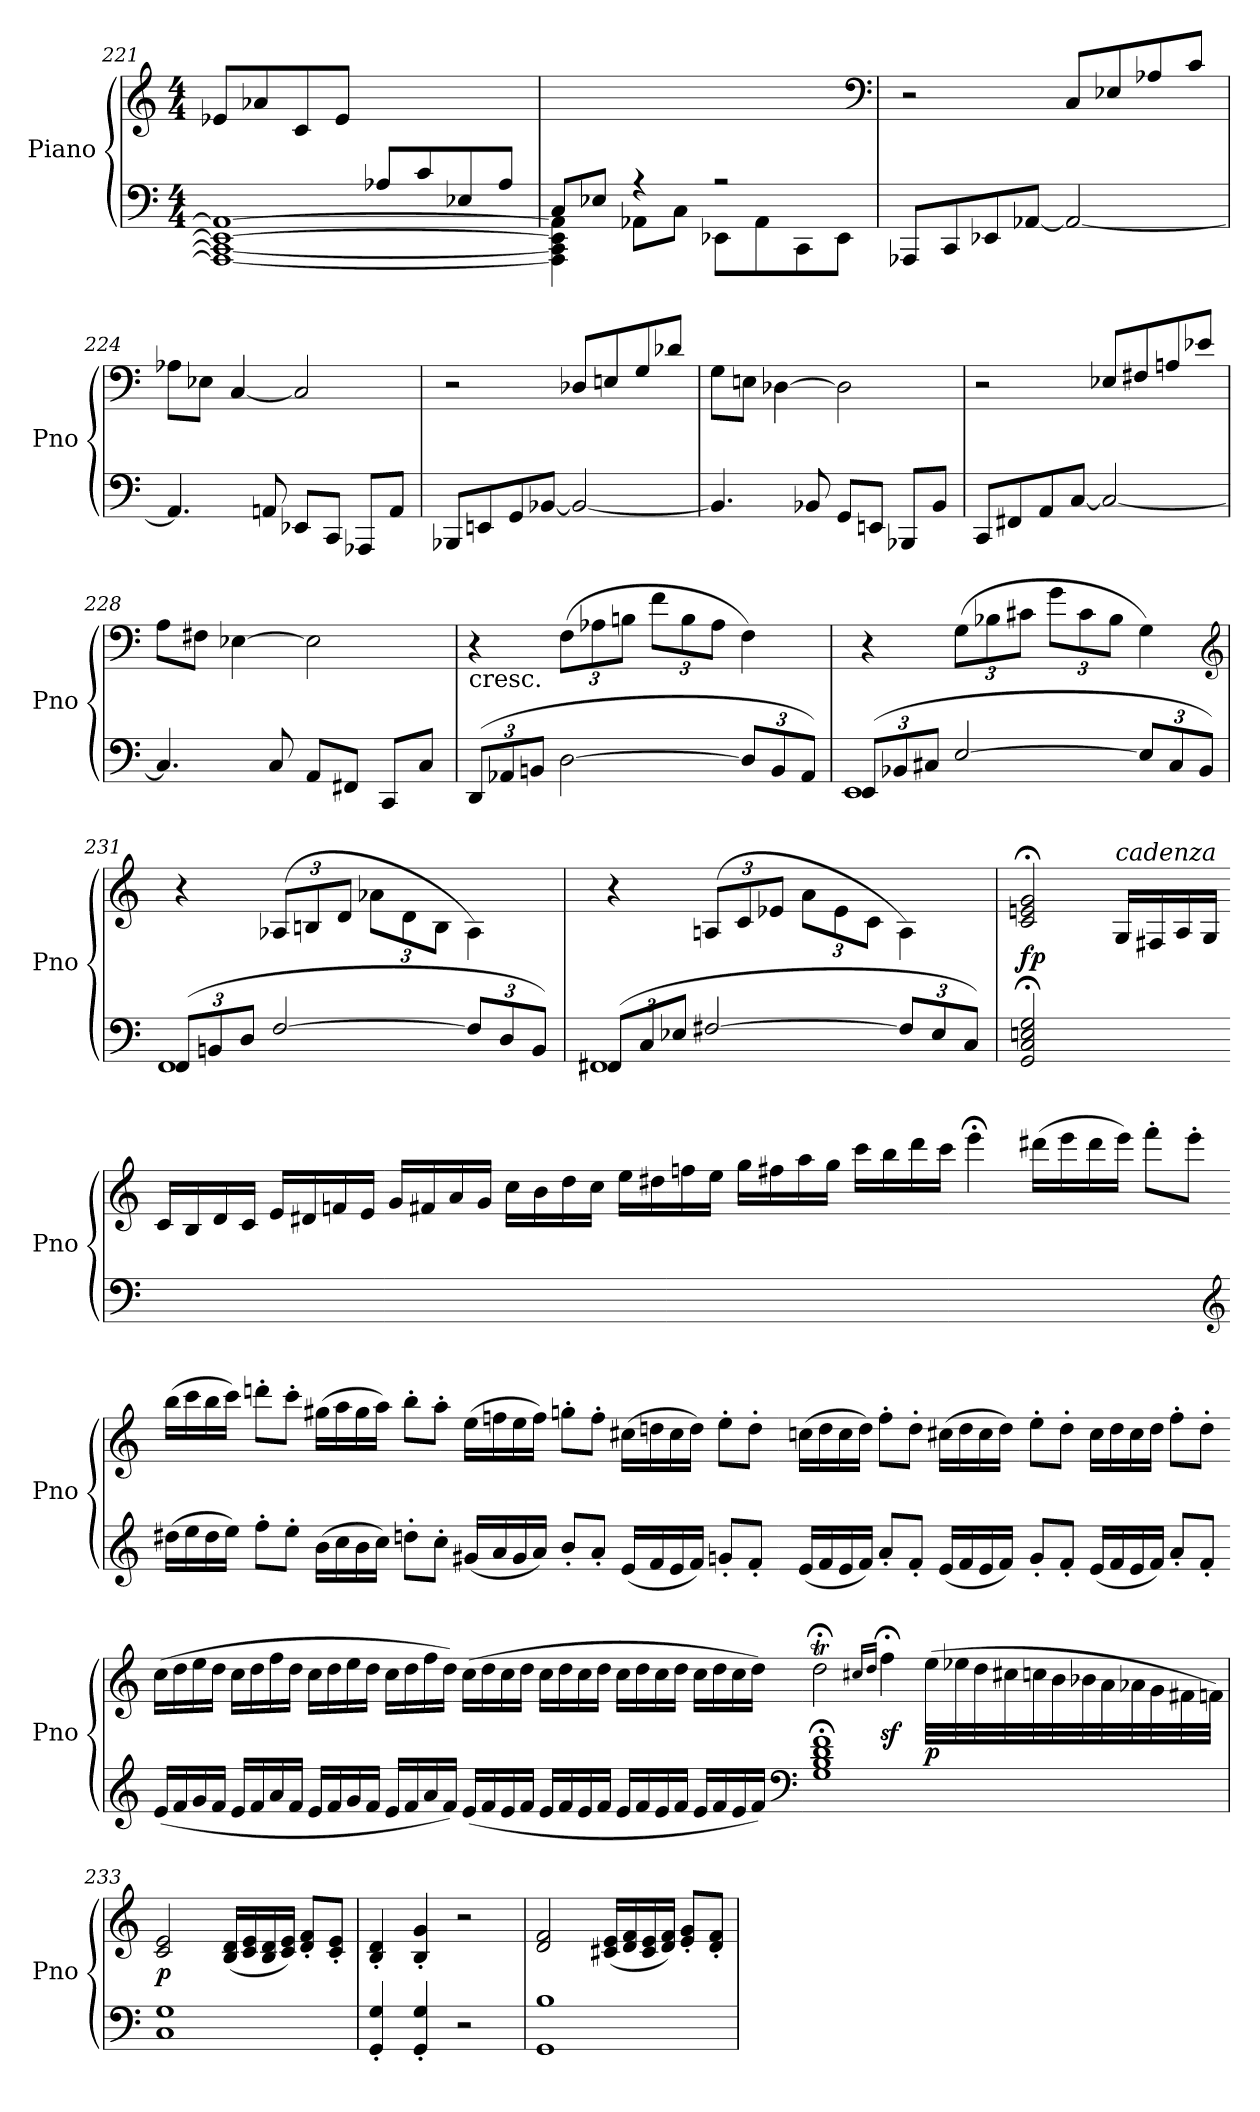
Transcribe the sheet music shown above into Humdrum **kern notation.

**kern	**kern	**dynam
*part1	*part1	*part1
*staff2	*staff1	*staff1/2
*I"Piano	*	*
*I'Pno	*	*
*clefF4	*clefG2	*
*k[]	*k[]	*
*C:	*C:	*
*M4/4	*M4/4	*
=221	=221	=221
*^	*	*
2ryy	1AAA-_ 1CC_ 1EE-_ 1AA-_	8e-XL	.
.	.	8a-X	.
.	.	8c	.
.	.	8e-J	.
8A-XL	.	2ryy	.
8c	.	.	.
8E-X	.	.	.
8A-J	.	.	.
=222	=222	=222	=222
8CL	4AAA-] 4CC] 4EE-] 4AA-]	1ryy	.
8E-XJ	.	.	.
4rA	8AA-XL	.	.
.	8CJ	.	.
2rA	8EE-XL	.	.
.	8AA-	.	.
.	8CC	.	.
.	8EE-J	.	.
*v	*v	*	*
*	*clefF4	*
=223	=223	=223
8AAA-XL	2r	.
8CC	.	.
8EE-X	.	.
[8AA-XJ	.	.
2AA-_	8C/L	.
.	8E-X/	.
.	8A-X/	.
.	8c/J	.
=224	=224	=224
4.AA-]	8A-XL	.
.	8E-XJ	.
.	[4C	.
8AAn	.	.
8EE-XL	2C]	.
8CCJ	.	.
8AAA-XL	.	.
8AAJ	.	.
=225	=225	=225
8BBB-XL	2r	.
8EEn	.	.
8GG	.	.
[8BB-XJ	.	.
2BB-_	8D-X/L	.
.	8En/	.
.	8G/	.
.	8d-X/J	.
=226	=226	=226
4.BB-]	8GL	.
.	8EnJ	.
.	[4D-X	.
8BB-X	.	.
8GGL	2D-]	.
8EEnJ	.	.
8BBB-XL	.	.
8BB-J	.	.
=227	=227	=227
8CCL	2r	.
8FF#X	.	.
8AA	.	.
[8CJ	.	.
2C_	8E-X/L	.
.	8F#X/	.
.	8An/	.
.	8e-X/J	.
=228	=228	=228
4.C]	8AL	.
.	8F#XJ	.
.	[4E-X	.
8C	.	.
8AAL	2E-]	.
8FF#XJ	.	.
8CCL	.	.
8CJ	.	.
=229	=229	=229
!	!LO:TX:c:t=cresc.	!
(12DDL	4r	.
12AA-X	.	.
12BBnJ	.	.
[2D	(12FL	.
.	12A-X	.
.	12BnJ	.
.	12fL	.
.	12B	.
.	12A-J	.
12DL]	4F)	.
12BB	.	.
12AA-J)	.	.
=230	=230	=230
*^	*	*
(12EEL	1EE	4r	.
12BB-X	.	.	.
12C#XJ	.	.	.
[2E	.	(12GL	.
.	.	12B-X	.
.	.	12c#XJ	.
.	.	12gL	.
.	.	12c#	.
.	.	12B-J	.
12EL]	.	4G)	.
12C#	.	.	.
12BB-J)	.	.	.
*	*	*clefG2	*
=231	=231	=231	=231
(12FFL	1FF	4r	.
12BBn	.	.	.
12DJ	.	.	.
[2F	.	(12A-XL	.
.	.	12Bn	.
.	.	12dJ	.
.	.	12a-X\L	.
.	.	12d\	.
.	.	12B\J	.
12FL]	.	4A-\)	.
12D	.	.	.
12BBJ)	.	.	.
=232	=232	=232	=232
(12FF#XL	1FF#X	4r	.
12C	.	.	.
12E-XJ	.	.	.
[2F#X	.	(12AnL	.
.	.	12c	.
.	.	12e-XJ	.
.	.	12a\L	.
.	.	12e-\	.
.	.	12c\J	.
12F#L]	.	4A\)	.
12E-	.	.	.
12CJ)	.	.	.
*v	*v	*	*
=	=	=
2GG;< 2C;< 2En;< 2G;<	2c;< 2en;< 2g;<	fp
!	!LO:TX:a:i:t=cadenza	!
4ryy	16G!/LL	.
.	16F#X!/	.
.	16A!/	.
.	16G!/JJ	.
=-	=-	=-
4ryy	16c!LL	.
.	16B!	.
.	16d!	.
.	16c!JJ	.
4ryy	16e!LL	.
.	16d#X!	.
.	16fn!	.
.	16e!JJ	.
4ryy	16g!LL	.
.	16f#X!	.
.	16a!	.
.	16g!JJ	.
4ryy	16cc!\LL	.
.	16b!\	.
.	16dd!\	.
.	16cc!\JJ	.
4ryy	16ee!\LL	.
.	16dd#X!\	.
.	16ffn!\	.
.	16ee!\JJ	.
4ryy	16gg!\LL	.
.	16ff#X!\	.
.	16aa!\	.
.	16gg!\JJ	.
4ryy	16ccc!\LL	.
.	16bb!\	.
.	16ddd!\	.
.	16ccc!\JJ	.
4ryy	4eee;<!\	.
4ryy	(16ddd#X!\LL	.
.	16eee!\	.
.	16ddd#!\	.
.	16eee!\JJ)	.
4ryy	8fff'!\L	.
.	8eee'!\J	.
*clefG2	*	*
=-	=-	=-
(16dd#X!\LL	(16bb!\LL	.
16ee!\	16ccc!\	.
16dd#!\	16bb!\	.
16ee!\JJ)	16ccc!\JJ)	.
8ff'!\L	8dddn'!\L	.
8ee'!\J	8ccc'!\J	.
(16b!\LL	(16gg#X!\LL	.
16cc!\	16aa!\	.
16b!\	16gg#!\	.
16cc!\JJ)	16aa!\JJ)	.
8ddn'!\L	8bb'!\L	.
8cc'!\J	8aa'!\J	.
(16g#X!LL	(16ee!\LL	.
16a!	16ffn!\	.
16g#!	16ee!\	.
16a!JJ)	16ff!\JJ)	.
8b'!L	8ggn'!\L	.
8a'!J	8ff'!\J	.
(16e!LL	(16cc#X!\LL	.
16f!	16ddn!\	.
16e!	16cc#!\	.
16f!JJ)	16dd!\JJ)	.
8gn'!L	8ee'!\L	.
8f'!J	8dd'!\J	.
=-	=-	=-
(16e!LL	(16ccn!\LL	.
16f!	16dd!\	.
16e!	16cc!\	.
16f!JJ)	16dd!\JJ)	.
8a'!L	8ff'!\L	.
8f'!J	8dd'!\J	.
(16e!LL	(16cc#X!\LL	.
16f!	16dd!\	.
16e!	16cc#!\	.
16f!JJ)	16dd!\JJ)	.
=-	=-	=-
8g'!L	8ee'!\L	.
8f'!J	8dd'!\J	.
(16e!LL	16cc#!\LL	.
16f!	16dd!\	.
16e!	16cc#!\	.
16f!JJ)	16dd!\JJ	.
8a'!L	8ff'!\L	.
8f'!J	8dd'!\J	.
=-	=-	=-
(16e!LL	(16cc#!\LL	.
16f!	16dd!\	.
16g!	16ee!\	.
16f!JJ	16dd!\JJ	.
16e!LL	16cc#!\LL	.
16f!	16dd!\	.
16a!	16ff!\	.
16f!JJ	16dd!\JJ	.
16e!LL	16cc#!\LL	.
16f!	16dd!\	.
16g!	16ee!\	.
16f!JJ	16dd!\JJ	.
16e!LL	16cc#!\LL	.
16f!	16dd!\	.
16a!	16ff!\	.
16f!JJ)	16dd!\JJ)	.
(16e!LL	(16cc#!\LL	.
16f!	16dd!\	.
16e!	16cc#!\	.
16f!JJ	16dd!\JJ	.
16e!LL	16cc#!\LL	.
16f!	16dd!\	.
16e!	16cc#!\	.
16f!JJ	16dd!\JJ	.
16e!LL	16cc#!\LL	.
16f!	16dd!\	.
16e!	16cc#!\	.
16f!JJ	16dd!\JJ	.
16e!LL	16cc#!\LL	.
16f!	16dd!\	.
16e!	16cc#!\	.
16f!JJ)	16dd!\JJ)	.
*clefF4	*	*
=-	=-	=-
1G;< 1B;< 1d;< 1f;<	2ddT;<	.
.	16qcc#X!LL	.
.	16qdd!JJ	.
.	4ff;<!	sf
*	*Xtuplet	*
.	(48ee!\LLL	p
.	48ee-X!\	.
.	48dd!\	.
.	48cc#X!\	.
.	48ccn!\	.
.	48b!\	.
.	48b-X!\	.
.	48a!\	.
.	48a-X!\	.
.	48g!\	.
.	48f#X!\	.
.	48fn!\JJJ)	.
=233	=233	=233
1C 1G	2c 2e	p
.	(16B 16dLL	.
.	16c 16e	.
.	16B 16d	.
.	16c 16eJJ)	.
.	8d' 8f'L	.
.	8c' 8e'J	.
=234	=234	=234
4GG' 4G'	4B' 4d'	.
4GG' 4G'	4B' 4g'	.
2r	2r	.
=235	=235	=235
1GG 1B	2d 2f	.
.	(16c#X 16eLL	.
.	16d 16f	.
.	16c# 16e	.
.	16d 16fJJ)	.
.	8e' 8g'L	.
.	8d' 8f'J	.
=	=	=
*-	*-	*-
